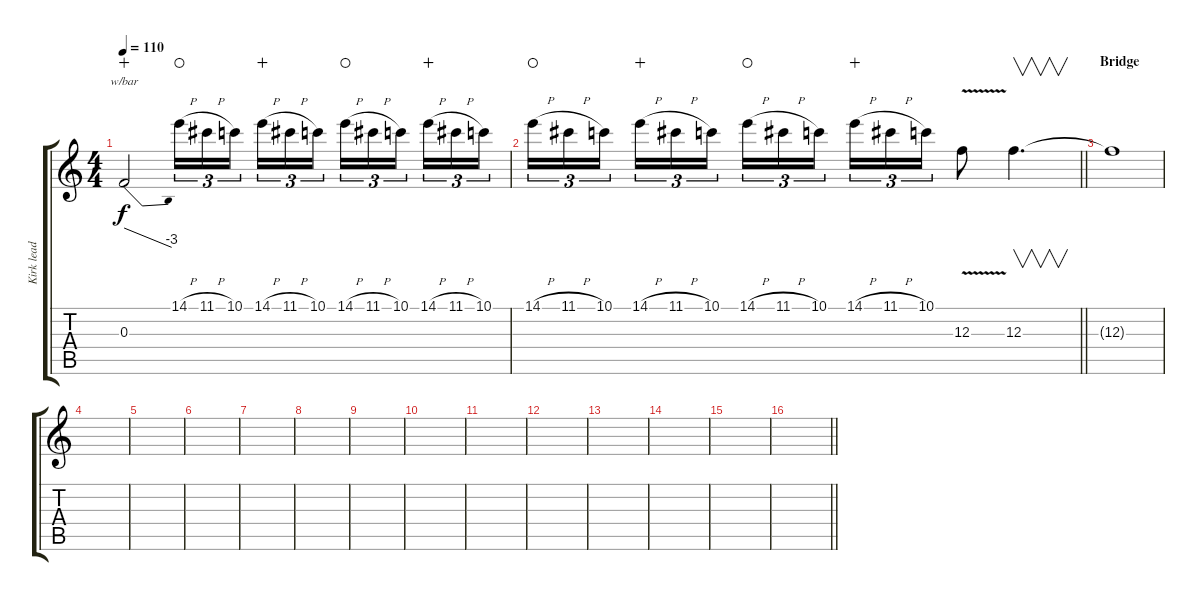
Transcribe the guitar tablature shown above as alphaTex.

\track ("Kirk lead" "Kirk lead") {instrument distortionguitar}
\staff {score tabs}
\tuning (D4 A3 F3 C3 G2 D2) {hide}
\ts (4 4)
\tempo 110
\clef g2
\ks c
0.3.2{tbe (dive default 0 0 60 -12) dy f wahc} 14.1{h}.16{tu (3 2) waho} 11.1{h}.16{tu (3 2)} 10.1.16{tu (3 2) beam splitsecondary} 14.1{h}.16{tu (3 2) wahc} 11.1{h}.16{tu (3 2)} 10.1.16{tu (3 2)} 14.1{h}.16{tu (3 2) waho} 11.1{h}.16{tu (3 2)} 10.1.16{tu (3 2) beam splitsecondary} 14.1{h}.16{tu (3 2) wahc} 11.1{h}.16{tu (3 2)} 10.1.16{tu (3 2)} |
\barLineRight lightlight
14.1{h}.16{tu (3 2) waho} 11.1{h}.16{tu (3 2)} 10.1.16{tu (3 2) beam splitsecondary} 14.1{h}.16{tu (3 2) wahc} 11.1{h}.16{tu (3 2)} 10.1.16{tu (3 2)} 14.1{h}.16{tu (3 2) waho} 11.1{h}.16{tu (3 2)} 10.1.16{tu (3 2) beam splitsecondary} 14.1{h}.16{tu (3 2) wahc} 11.1{h}.16{tu (3 2)} 10.1.16{tu (3 2)} 12.3{v}.8 12.3.4{v d volume 0} |
\section ("" "Bridge")
12.3{t}.1 |
|
|
|
|
|
|
|
|
|
|
|
|
\barLineRight lightlight
